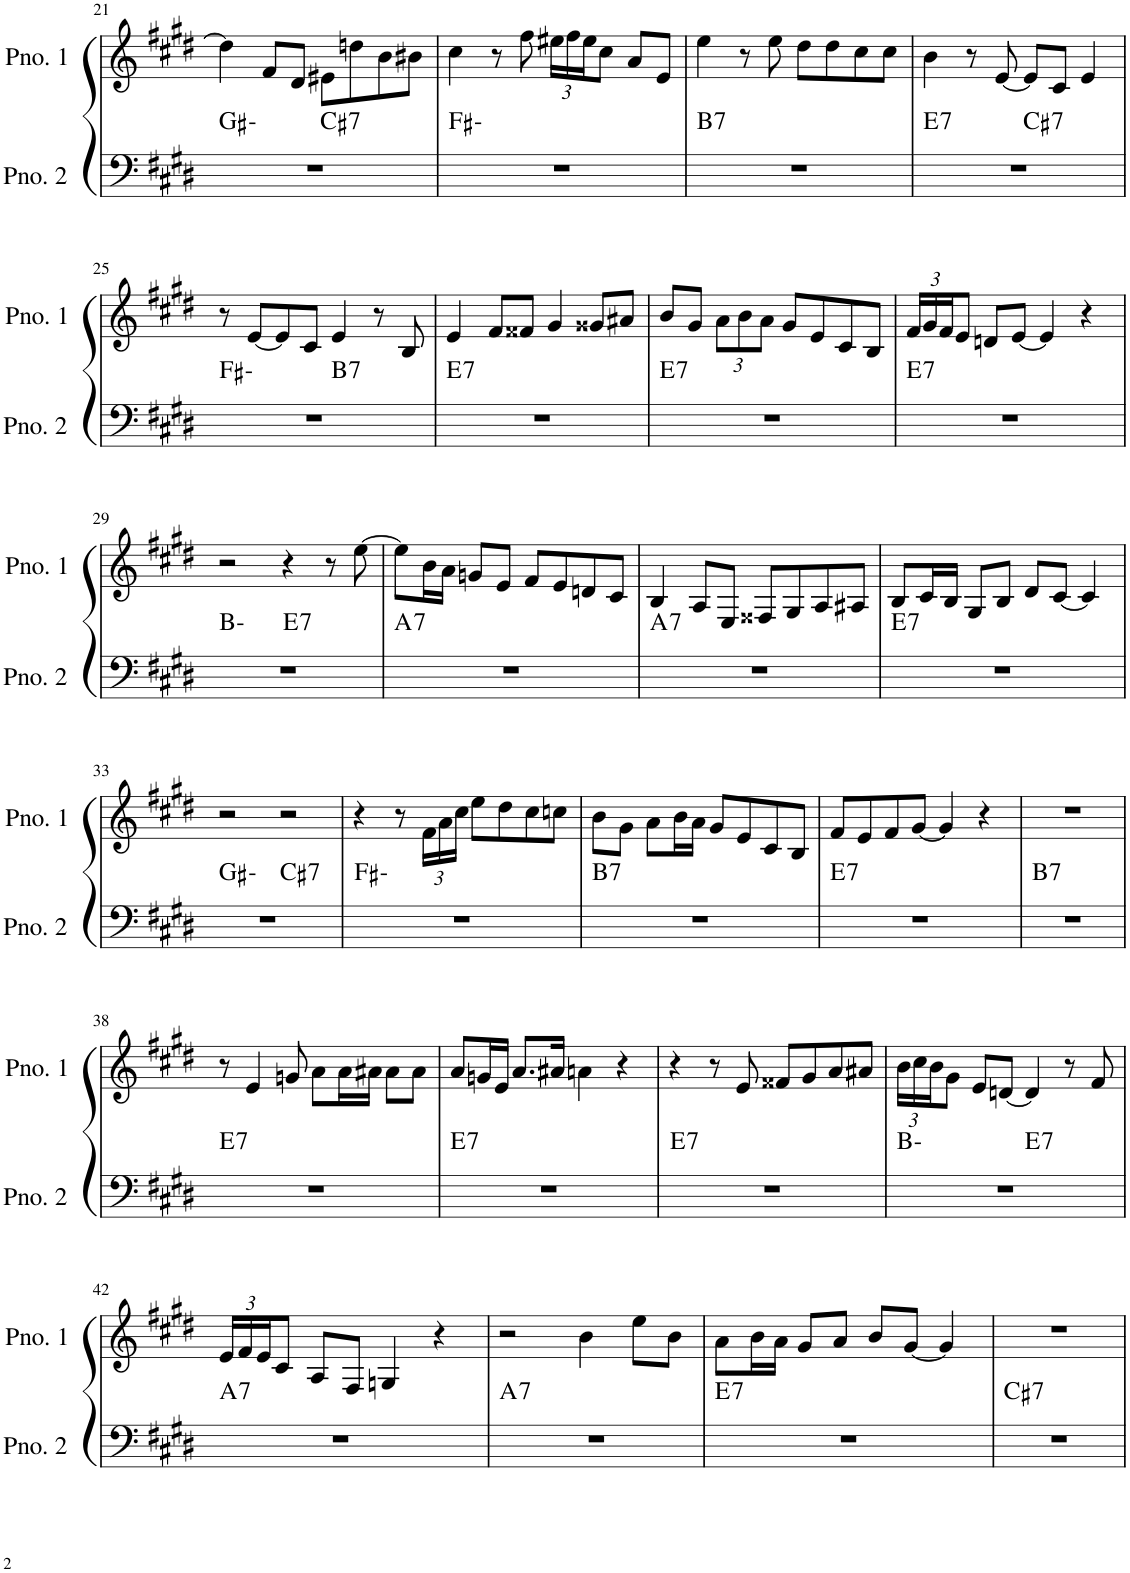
**kern	**harte	**kern
*part2	*part2	*part1
*staff2	*	*staff1
*I"ピアノ 2	*	*I"ピアノ 1
!!LO:PB:g=z
*clefF4	*	*clefG2
*k[f#c#g#d#]	*	*k[f#c#g#d#]
*M4/4	*	*M4/4
=21	=21	=21
*^	*	*
1r	2ryy	G#:min	4dd#\]
.	.	.	8f#/L
.	.	.	8d#/J
!	!	!LO:H:kt=7	!
.	2ryy	C#:7	8e#X\L
.	.	.	8ddn\
.	.	.	8b\
.	.	.	8b#X\J
*v	*v	*	*
=22	=22	=22
1r	F#:min	4cc#\
.	.	8r
.	.	8ff#\
*	*	*Xbrackettup
.	.	24ee#X\LL
.	.	24ff#\
.	.	24ee#\J
.	.	8cc#\J
.	.	8a/L
.	.	8e/J
=23	=23	=23
!	!LO:H:kt=7	!
1r	B:7	4ee\
.	.	8r
.	.	8ee\
.	.	8dd#\L
.	.	8dd#\
.	.	8cc#\
.	.	8cc#\J
=24	=24	=24
!	!LO:H:kt=7	!
*^	*	*
1r	2ryy	E:7	4b\
.	.	.	8r
.	.	.	[8e/
!	!	!LO:H:kt=7	!
.	2ryy	C#:7	8e/L]
.	.	.	8c#/J
.	.	.	4e/
!!LO:LB:g=z
=25	=25	=25	=25
1r	2ryy	F#:min	8r
.	.	.	[8e/L
.	.	.	8e/]
.	.	.	8c#/J
!	!	!LO:H:kt=7	!
.	2ryy	B:7	4e/
.	.	.	8r
.	.	.	8B/
=26	=26	=26	=26
!	!	!LO:H:kt=7	!
*v	*v	*	*
1r	E:7	4e/
.	.	8f#/L
.	.	8f##X/J
.	.	4g#/
.	.	8g##X/L
.	.	8a#X/J
=27	=27	=27
!	!LO:H:kt=7	!
1r	E:7	8b/L
.	.	8g#/J
.	.	12a\L
.	.	12b\
.	.	12a\J
.	.	8g#/L
.	.	8e/
.	.	8c#/
.	.	8B/J
=28	=28	=28
!	!LO:H:kt=7	!
1r	E:7	24f#/LL
.	.	24g#/
.	.	24f#/J
.	.	8e/J
.	.	8dn/L
.	.	[8e/J
.	.	4e/]
.	.	4r
!!LO:LB:g=z
=29	=29	=29
*^	*	*
1r	2ryy	B:min	2r
!	!	!LO:H:kt=7	!
.	2ryy	E:7	4r
.	.	.	8r
.	.	.	[8ee\
=30	=30	=30	=30
!	!	!LO:H:kt=7	!
*v	*v	*	*
1r	A:7	8ee\L]
.	.	16b\L
.	.	16a\JJ
.	.	8gn/L
.	.	8e/J
.	.	8f#/L
.	.	8e/
.	.	8dn/
.	.	8c#/J
=31	=31	=31
!	!LO:H:kt=7	!
1r	A:7	4B/
.	.	8A/L
.	.	8E/J
.	.	8F##X/L
.	.	8G#/
.	.	8A/
.	.	8A#X/J
=32	=32	=32
!	!LO:H:kt=7	!
1r	E:7	8B/L
.	.	16c#/L
.	.	16B/JJ
.	.	8G#/L
.	.	8B/J
.	.	8d#/L
.	.	[8c#/J
.	.	4c#/]
!!LO:LB:g=z
=33	=33	=33
*^	*	*
1r	2ryy	G#:min	2r
!	!	!LO:H:kt=7	!
.	2ryy	C#:7	2r
*v	*v	*	*
=34	=34	=34
1r	F#:min	4r
.	.	8r
.	.	24f#\LL
.	.	24a\
.	.	24cc#\JJ
.	.	8ee\L
.	.	8dd#\
.	.	8cc#\
.	.	8ccn\J
=35	=35	=35
!	!LO:H:kt=7	!
1r	B:7	8b\L
.	.	8g#\J
.	.	8a\L
.	.	16b\L
.	.	16a\JJ
.	.	8g#/L
.	.	8e/
.	.	8c#/
.	.	8B/J
=36	=36	=36
!	!LO:H:kt=7	!
1r	E:7	8f#/L
.	.	8e/
.	.	8f#/
.	.	[8g#/J
.	.	4g#/]
.	.	4r
=37	=37	=37
!	!LO:H:kt=7	!
1r	B:7	1r
!!LO:LB:g=z
=38	=38	=38
!	!LO:H:kt=7	!
1r	E:7	8r
.	.	4e/
.	.	8gn/
.	.	8a\L
.	.	16a\L
.	.	16a#X\JJ
.	.	8a#\L
.	.	8a#\J
=39	=39	=39
!	!LO:H:kt=7	!
1r	E:7	8a/L
.	.	16gn/L
.	.	16e/JJ
.	.	8.a/L
.	.	16a#X/Jk
.	.	4an\
.	.	4r
=40	=40	=40
!	!LO:H:kt=7	!
1r	E:7	4r
.	.	8r
.	.	8e/
.	.	8f##X/L
.	.	8g#/
.	.	8a/
.	.	8a#X/J
=41	=41	=41
*^	*	*
1r	2ryy	B:min	24b\LL
.	.	.	24cc#\
.	.	.	24b\J
.	.	.	8g#\J
.	.	.	8e/L
.	.	.	[8dn/J
!	!	!LO:H:kt=7	!
.	2ryy	E:7	4d/]
.	.	.	8r
.	.	.	8f#/
!!LO:LB:g=z
=42	=42	=42	=42
!	!	!LO:H:kt=7	!
*v	*v	*	*
1r	A:7	24e/LL
.	.	24f#/
.	.	24e/J
.	.	8c#/J
.	.	8A/L
.	.	8F#/J
.	.	4Gn/
.	.	4r
=43	=43	=43
!	!LO:H:kt=7	!
1r	A:7	2r
.	.	4b\
.	.	8ee\L
.	.	8b\J
=44	=44	=44
!	!LO:H:kt=7	!
1r	E:7	8a\L
.	.	16b\L
.	.	16a\JJ
.	.	8g#/L
.	.	8a/J
.	.	8b/L
.	.	[8g#/J
.	.	4g#/]
=45	=45	=45
!	!LO:H:kt=7	!
1r	C#:7	1r
=	=	=
*-	*-	*-
